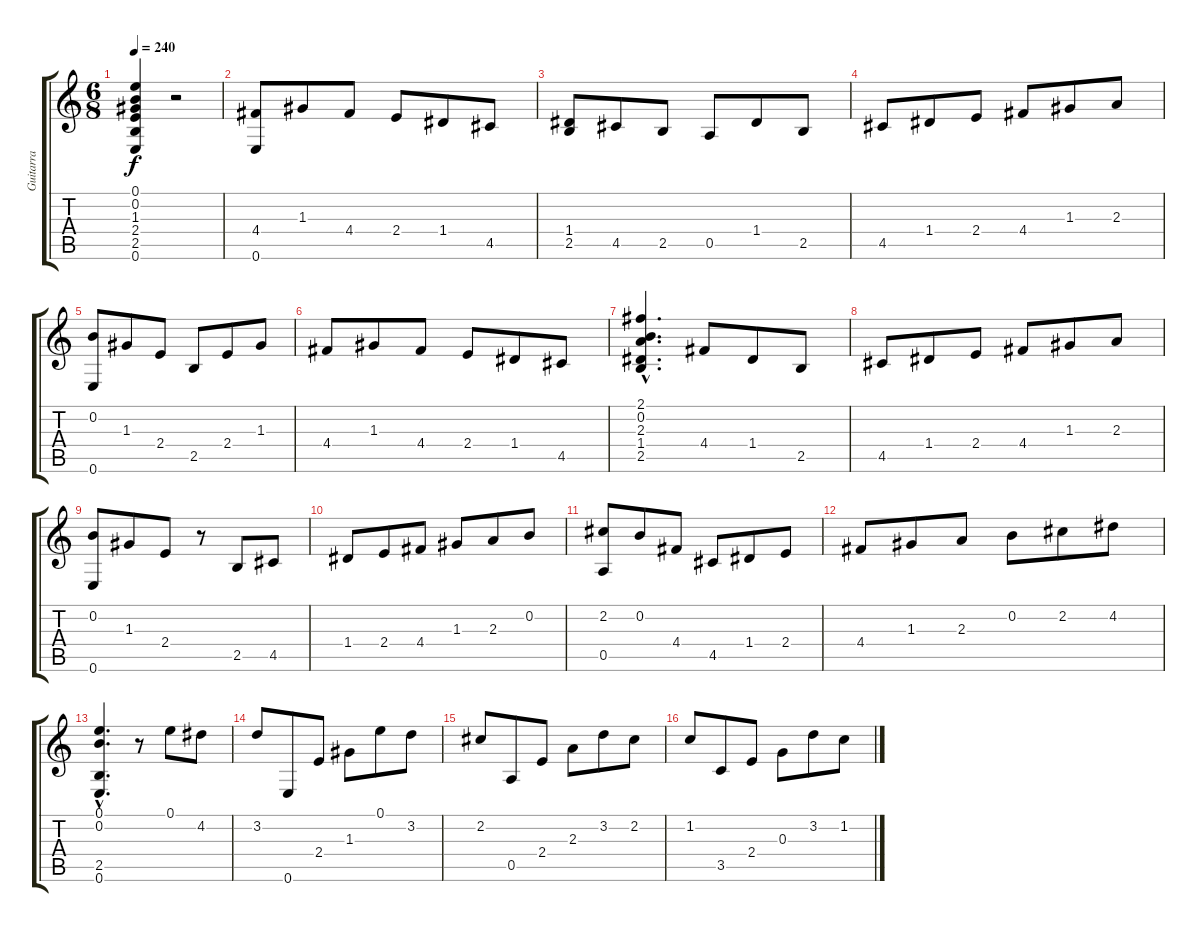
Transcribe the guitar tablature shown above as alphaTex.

\track ("Guitarra       " "Guitarra  ") {instrument acousticguitarnylon}
\staff {score tabs}
\tuning (E4 B3 G3 D3 A2 E2) {hide}
\ts (6 8)
\tempo 240
\clef g2
\ks c
(0.1 0.2 1.3 2.4 2.5 0.6).4{dy f} r.2 |
(4.4 0.6).8 1.3.8 4.4.8 2.4.8 1.4.8 4.5.8 |
(1.4 2.5).8 4.5.8 2.5.8 0.5.8 1.4.8 2.5.8 |
4.5.8 1.4.8 2.4.8 4.4.8 1.3.8 2.3.8 |
(0.2 0.6).8 1.3.8 2.4.8 2.5.8 2.4.8 1.3.8 |
4.4.8 1.3.8 4.4.8 2.4.8 1.4.8 4.5.8 |
(2.1{hac} 0.2{hac} 2.3{hac} 1.4{hac} 2.5{hac}).4{d} 4.4.8 1.4.8 2.5.8 |
4.5.8 1.4.8 2.4.8 4.4.8 1.3.8 2.3.8 |
(0.2 0.6).8 1.3.8 2.4.8 r.8 2.5.8 4.5.8 |
1.4.8 2.4.8 4.4.8 1.3.8 2.3.8 0.2.8 |
(2.2 0.5).8 0.2.8 4.4.8 4.5.8 1.4.8 2.4.8 |
4.4.8 1.3.8 2.3.8 0.2.8 2.2.8 4.2.8 |
(0.1{hac} 0.2{hac} 2.5{hac} 0.6{hac}).4{d} r.8 0.1.8 4.2.8 |
3.2.8 0.6.8 2.4.8 1.3.8 0.1.8 3.2.8 |
2.2.8 0.5.8 2.4.8 2.3.8 3.2.8 2.2.8 |
1.2.8 3.5.8 2.4.8 0.3.8 3.2.8 1.2.8
